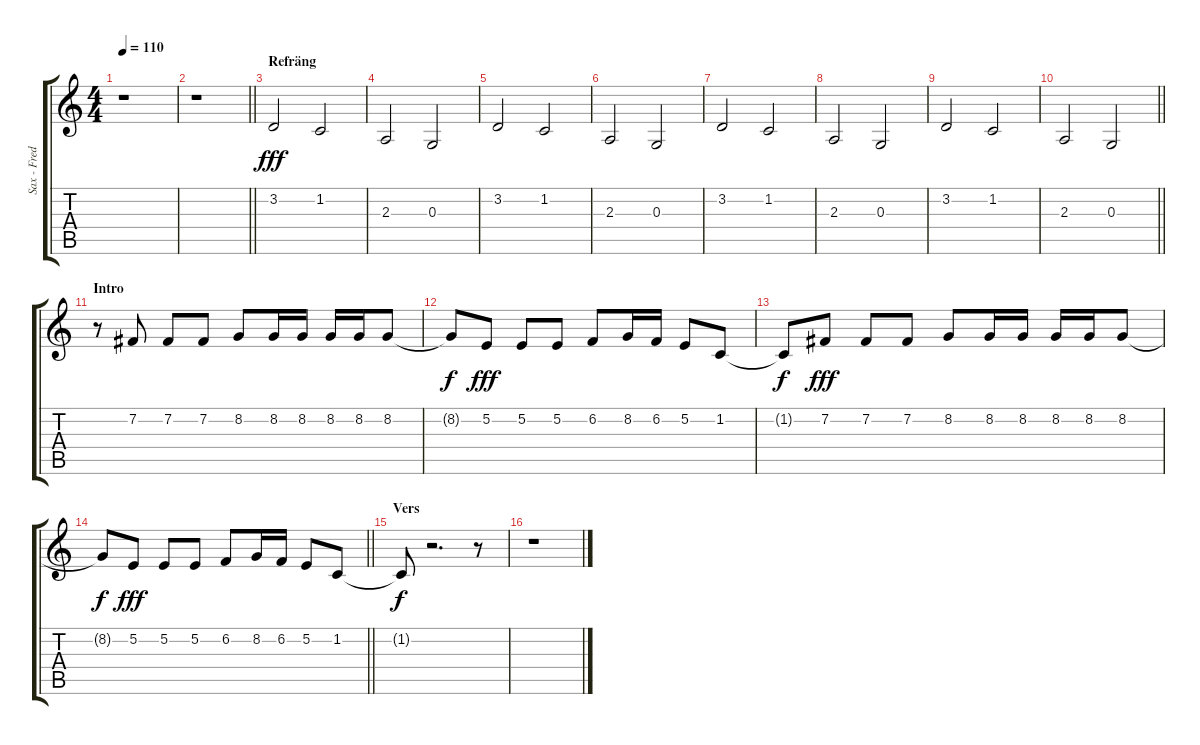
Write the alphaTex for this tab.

\track ("Sax - Fredrik Folcke" "Sax - Fred") {instrument tenorsax}
\staff {score tabs}
\tuning (E4 B3 G3 D3 A2 E2) {hide}
\ts (4 4)
\tempo 110
\clef g2
\ks c
r.1{dy f} |
\barLineRight lightlight
r.1 |
\section ("" "Refräng")
3.2.2{dy fff} 1.2.2 |
2.3.2 0.3.2 |
3.2.2 1.2.2 |
2.3.2 0.3.2 |
3.2.2 1.2.2 |
2.3.2 0.3.2 |
3.2.2 1.2.2 |
\barLineRight lightlight
2.3.2 0.3.2 |
\section ("" "Intro")
r.8 7.2.8 7.2.8 7.2.8 8.2.8 8.2.16 8.2.16 8.2.16 8.2.16 8.2.8 |
8.2{t}.8{dy f} 5.2.8{dy fff} 5.2.8 5.2.8 6.2.8 8.2.16 6.2.16 5.2.8 1.2.8 |
1.2{t}.8{dy f} 7.2.8{dy fff} 7.2.8 7.2.8 8.2.8 8.2.16 8.2.16 8.2.16 8.2.16 8.2.8 |
\barLineRight lightlight
8.2{t}.8{dy f} 5.2.8{dy fff} 5.2.8 5.2.8 6.2.8 8.2.16 6.2.16 5.2.8 1.2.8 |
\section ("" "Vers")
1.2{t}.8{dy f} r.2{d} r.8 |
r.1
